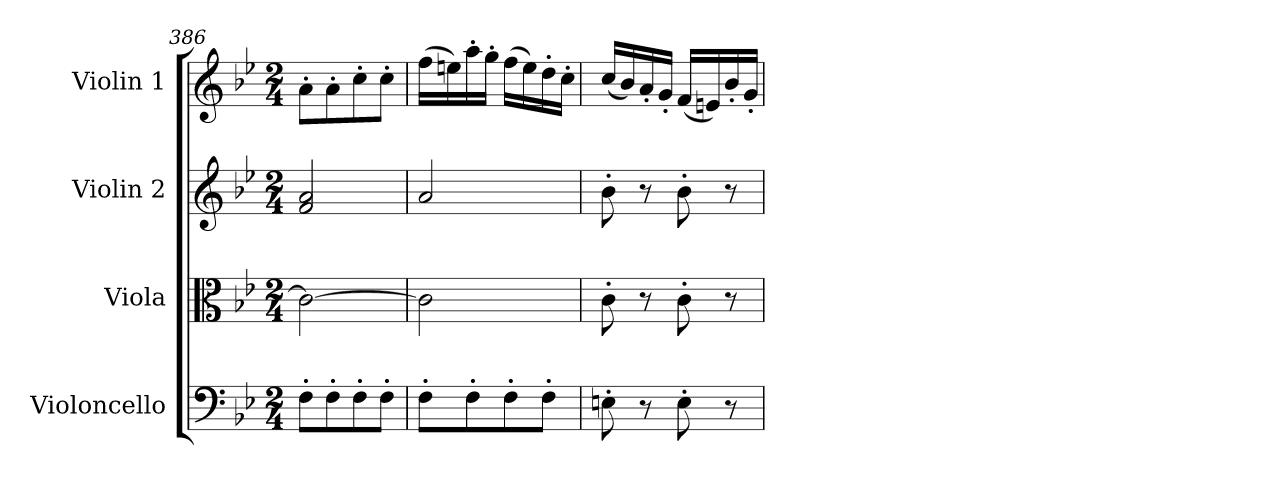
**kern	**kern	**kern	**kern
*part4	*part3	*part2	*part1
*staff4	*staff3	*staff2	*staff1
*I"Violoncello	*I"Viola	*I"Violin 2	*I"Violin 1
*I'Vc	*I'Vla	*I'Vln	*I'Vln
*clefF4	*clefC3	*clefG2	*clefG2
*k[b-e-]	*k[b-e-]	*k[b-e-]	*k[b-e-]
*M2/4	*M2/4	*M2/4	*M2/4
=386	=386	=386	=386
8F'\L	2c\_	2f/ 2a/	8a'\L
8F'\	.	.	8a'\
8F'\	.	.	8cc'\
8F'\J	.	.	8cc'\J
=387	=387	=387	=387
8F'\L	2c\]	2a/	(>16ff\LL
.	.	.	16een\)
8F'\	.	.	16aa'\
.	.	.	16gg'\JJ
8F'\	.	.	(>16ff\LL
.	.	.	16ee\)
8F'\J	.	.	16dd'\
.	.	.	16cc'\JJ
=388	=388	=388	=388
8En'\	8c'\	8b-'\	(<16cc/LL
.	.	.	16b-/)
8r	8r	8r	16a'/
.	.	.	16g'/JJ
8E'\	8c'\	8b-'\	(<16f/LL
.	.	.	16en/)
8r	8r	8r	16b-'/
.	.	.	16g'/JJ
=	=	=	=
*-	*-	*-	*-
